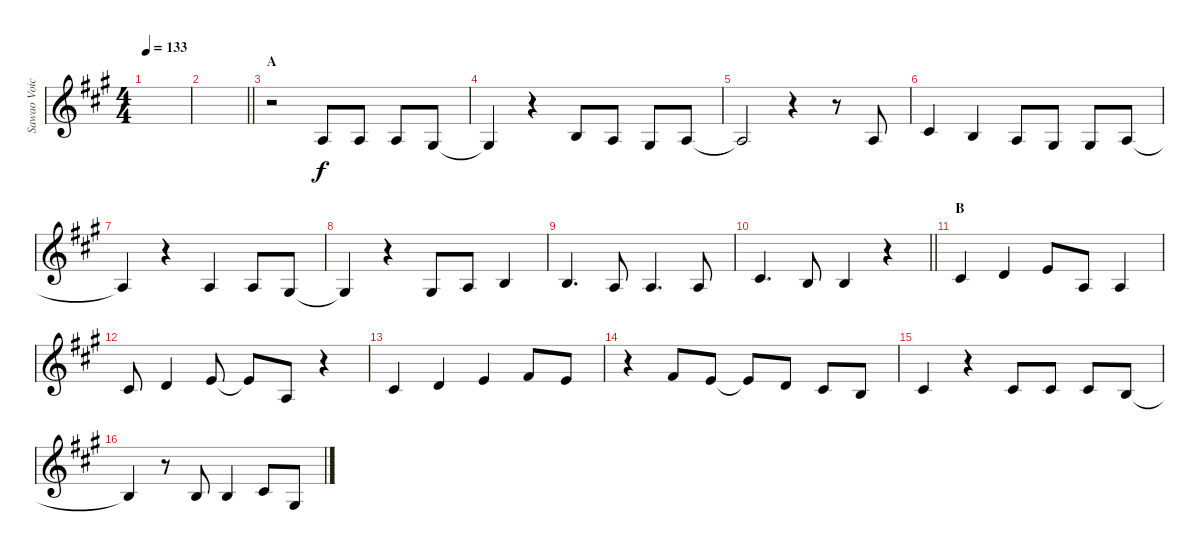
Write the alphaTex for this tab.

\track ("Sawao Voice" "Sawao Voic") {instrument synthbrass1}
\staff {score}
\tuning (E4 B3 G3 D3 A2 E2) {hide}
\ts (4 4)
\tempo 133
\clef g2
\ks a
|
\barLineRight lightlight
|
\section ("" "A")
r.2 2.3.8 2.3.8 2.3.8 1.3.8 |
1.3{t}.4 r.4 0.2.8 2.3.8 1.3.8 2.3.8 |
2.3{t}.2 r.4 r.8 2.3.8 |
2.2.4 0.2.4 2.3.8 1.3.8 1.3.8 2.3.8 |
2.3{t}.4 r.4 2.3.4 2.3.8 1.3.8 |
1.3{t}.4 r.4 1.3.8 2.3.8 0.2.4 |
0.2.4{d} 2.3.8 2.3.4{d} 2.3.8 |
\barLineRight lightlight
2.2.4{d} 0.2.8 0.2.4 r.4 |
\section ("" "B")
2.2.4 3.2.4 0.1.8 2.3.8 2.3.4 |
2.2.8 3.2.4 0.1.8 0.1{t}.8 2.3.8 r.4 |
2.2.4 3.2.4 0.1.4 2.1.8 0.1.8 |
r.4 2.1.8 0.1.8 0.1{t}.8 3.2.8 2.2.8 0.2.8 |
2.2.4 r.4 2.2.8 2.2.8 2.2.8 0.2.8 |
0.2{t}.4 r.8 0.2.8 0.2.4 2.2.8 1.3.8
